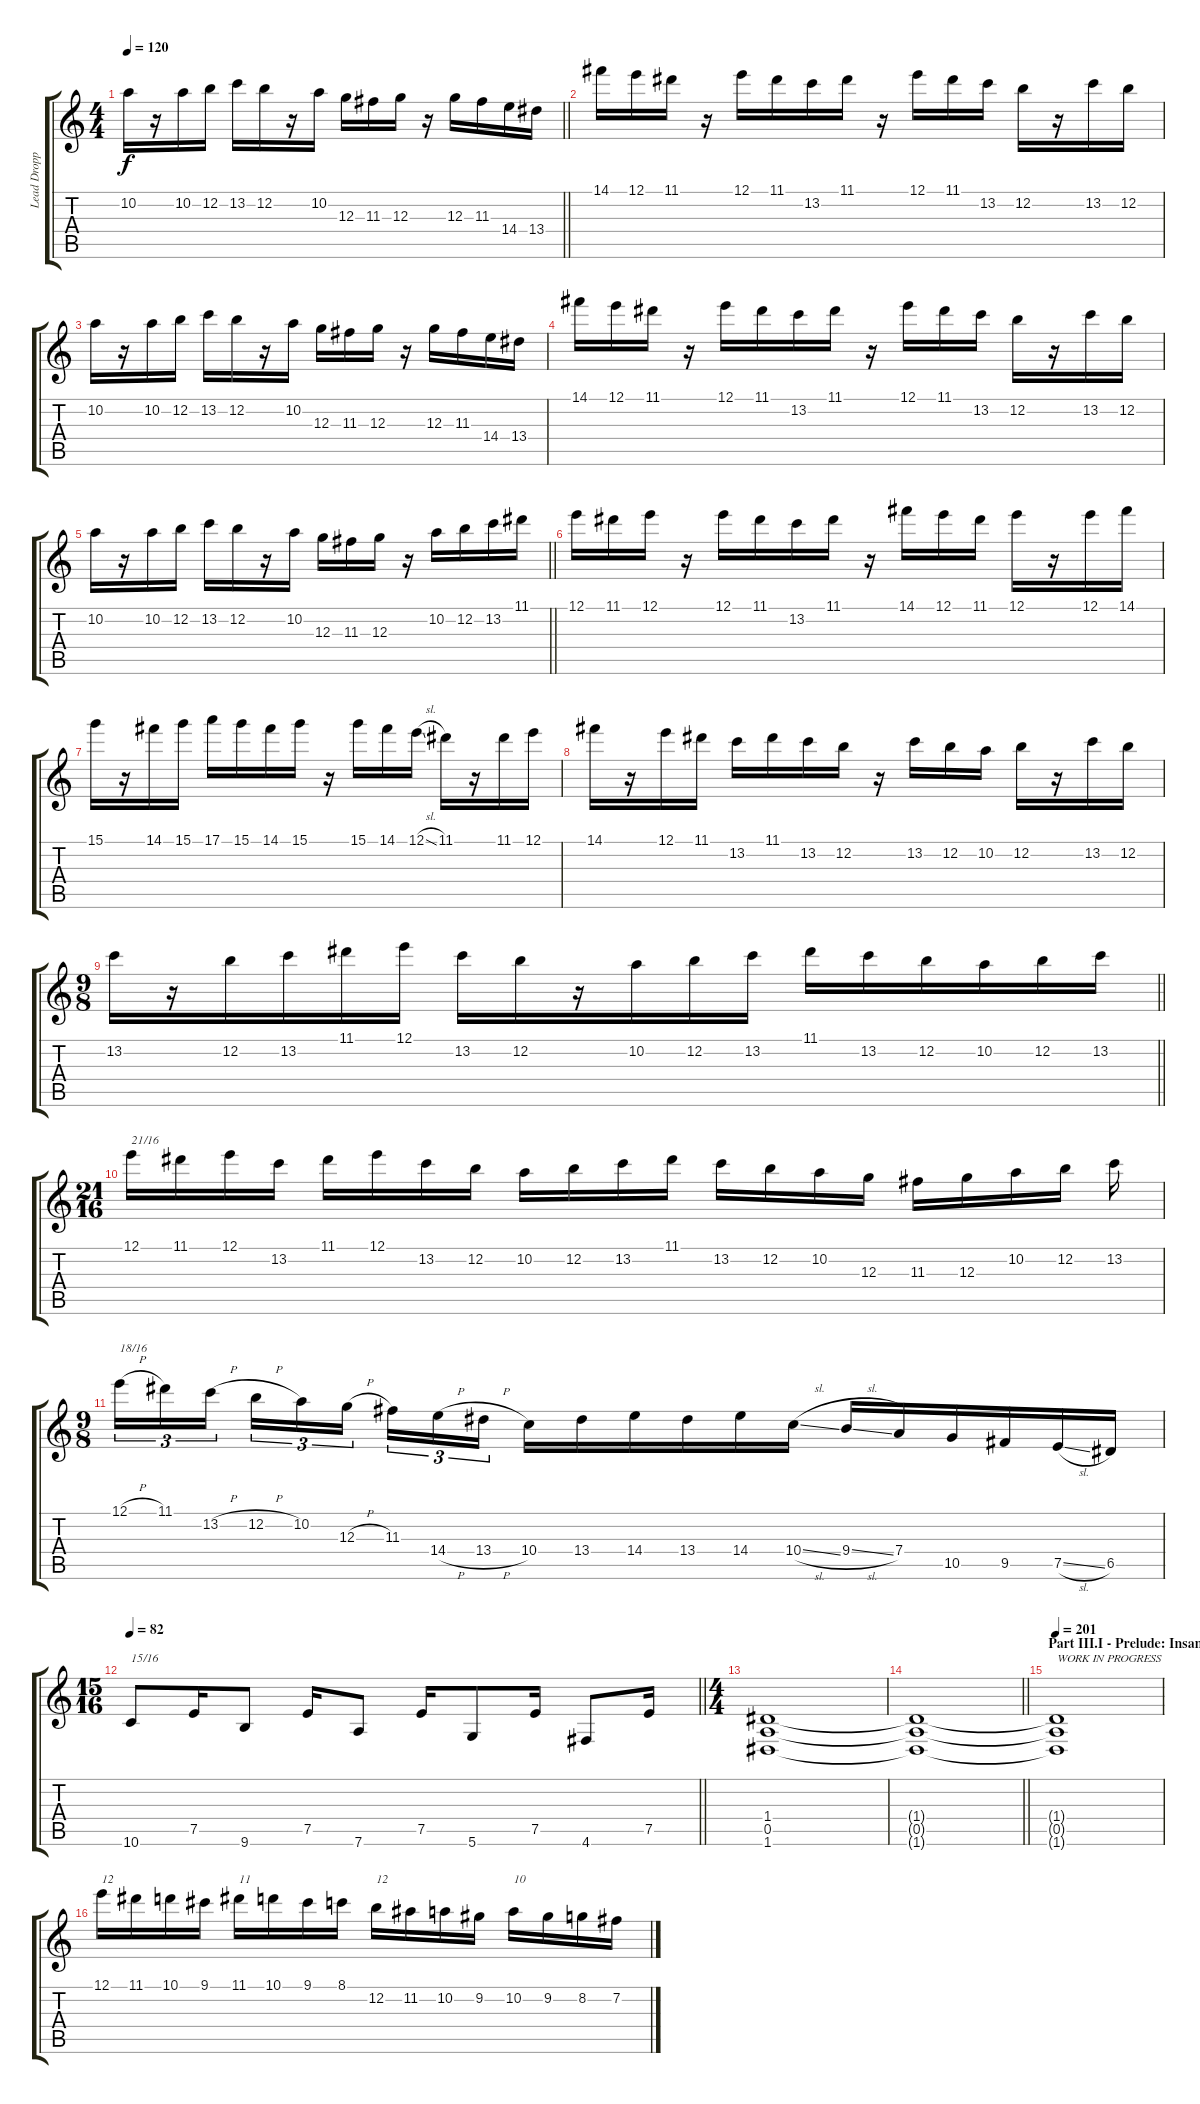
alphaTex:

\track ("Lead Dropped D " "Lead Dropp") {instrument distortionguitar}
\staff {score tabs}
\tuning (E4 B3 G3 D3 A2 D2) {hide}
\ts (4 4)
\tempo 120
\clef g2
\barLineRight lightlight
\ks c
10.2.16{dy f} r.16 10.2.16 12.2.16 13.2.16 12.2.16 r.16 10.2.16 12.3.16 11.3.16 12.3.16 r.16 12.3.16 11.3.16 14.4.16 13.4.16 |
14.1.16 12.1.16 11.1.16 r.16 12.1.16 11.1.16 13.2.16 11.1.16 r.16 12.1.16 11.1.16 13.2.16 12.2.16 r.16 13.2.16 12.2.16 |
10.2.16 r.16 10.2.16 12.2.16 13.2.16 12.2.16 r.16 10.2.16 12.3.16 11.3.16 12.3.16 r.16 12.3.16 11.3.16 14.4.16 13.4.16 |
14.1.16 12.1.16 11.1.16 r.16 12.1.16 11.1.16 13.2.16 11.1.16 r.16 12.1.16 11.1.16 13.2.16 12.2.16 r.16 13.2.16 12.2.16 |
\barLineRight lightlight
10.2.16 r.16 10.2.16 12.2.16 13.2.16 12.2.16 r.16 10.2.16 12.3.16 11.3.16 12.3.16 r.16 10.2.16 12.2.16 13.2.16 11.1.16 |
\section ("" "")
12.1.16 11.1.16 12.1.16 r.16 12.1.16 11.1.16 13.2.16 11.1.16 r.16 14.1.16 12.1.16 11.1.16 12.1.16 r.16 12.1.16 14.1.16 |
15.1.16 r.16 14.1.16 15.1.16 17.1.16 15.1.16 14.1.16 15.1.16 r.16 15.1.16 14.1.16 12.1{sl}.16 11.1.16 r.16 11.1.16 12.1.16 |
14.1.16 r.16 12.1.16 11.1.16 13.2.16 11.1.16 13.2.16 12.2.16 r.16 13.2.16 12.2.16 10.2.16 12.2.16 r.16 13.2.16 12.2.16 |
\ts (9 8)
\barLineRight lightlight
13.2.16 r.16 12.2.16 13.2.16 11.1.16 12.1.16 13.2.16 12.2.16 r.16 10.2.16 12.2.16 13.2.16 11.1.16 13.2.16 12.2.16 10.2.16 12.2.16 13.2.16 |
\ts (21 16)
12.1.16{txt "21/16"} 11.1.16 12.1.16 13.2.16 11.1.16 12.1.16 13.2.16 12.2.16 10.2.16 12.2.16 13.2.16 11.1.16 13.2.16 12.2.16 10.2.16 12.3.16 11.3.16 12.3.16 10.2.16 12.2.16 13.2.16 |
\ts (9 8)
12.1{h}.16{tu (3 2) txt "18/16"} 11.1.16{tu (3 2)} 13.2{h}.16{tu (3 2) beam splitsecondary} 12.2{h}.16{tu (3 2)} 10.2.16{tu (3 2)} 12.3{h}.16{tu (3 2) beam splitsecondary} 11.3.16{tu (3 2)} 14.4{h}.16{tu (3 2)} 13.4{h}.16{tu (3 2)} 10.4.16 13.4.16 14.4.16 13.4.16 14.4.16 10.4{sl}.16 9.4{sl}.16 7.4.16 10.5.16 9.5.16 7.5{sl}.16 6.5.16 |
\ts (15 16)
\tempo 82
\barLineRight lightlight
10.6.8{txt "15/16"} 7.5.16 9.6.8 7.5.16 7.6.8 7.5.16 5.6.8 7.5.16 4.6.8 7.5.16 |
\ts (4 4)
(1.4 0.5 1.6).1{volume 3} |
\barLineRight lightlight
(1.4{t} 0.5{t} 1.6{t}).1 |
\section ("" "Part III.I - Prelude: Insanity")
\tempo 201
(1.4{t} 0.5{t} 1.6{t}).1{txt "WORK IN PROGRESS" volume 16} |
12.1.16{txt "12"} 11.1.16 10.1.16 9.1.16 11.1.16{txt "11"} 10.1.16 9.1.16 8.1.16 12.2.16{txt "12"} 11.2.16 10.2.16 9.2.16 10.2.16{txt "10"} 9.2.16 8.2.16 7.2.16
